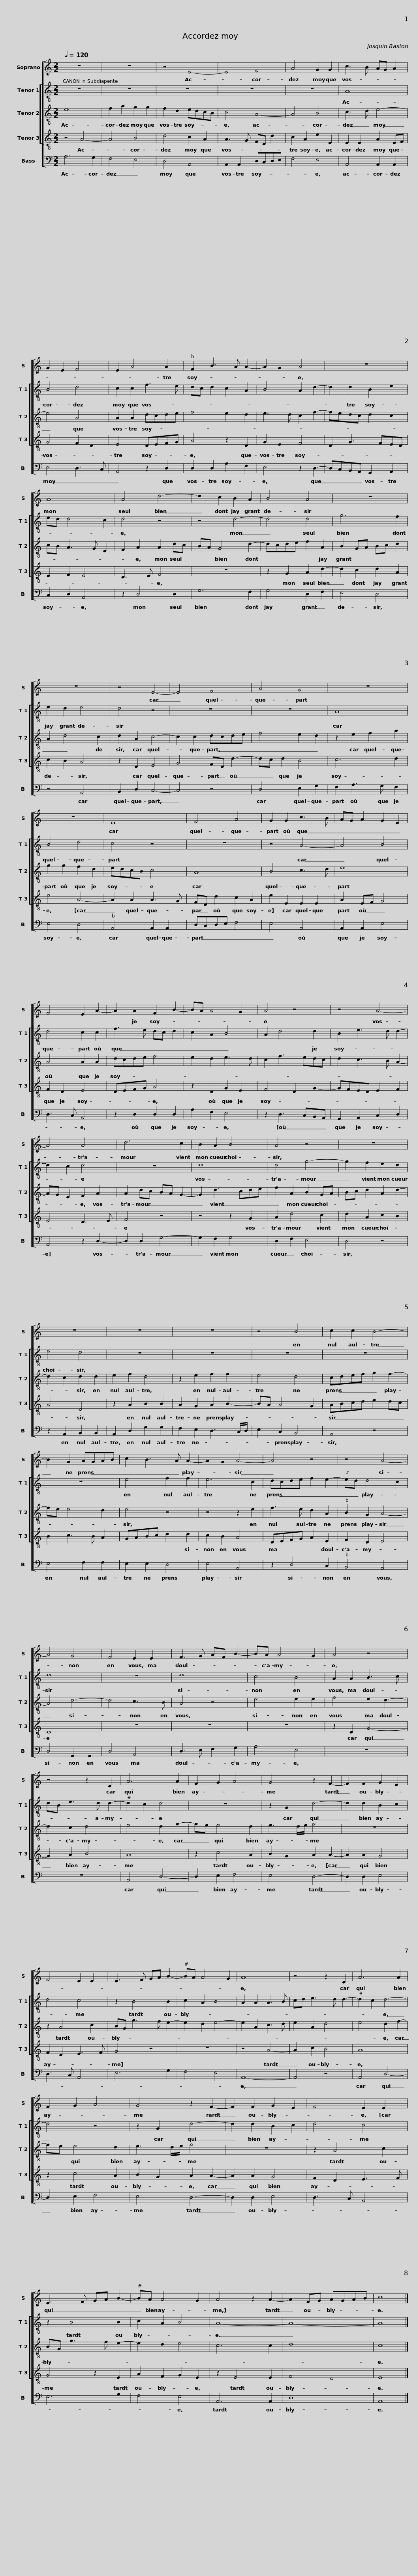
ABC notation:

X:1
%%score [ 1 [ 2 3 4 ] 5 ]
L:1/8
Q:1/4=120
M:2/2
I:linebreak $
K:C
V:1 treble
V:2 treble-8
V:3 treble-8
V:4 treble-8
V:5 bass
V:1
 z8 | z8 | z4 E4- | E4 F4 | A4 G2 G2 |$ %5
 c3 B AG A2 | G2 E2 F4 | E2 A4 A2 | F2 B3 A A2- | A2 G2 A4 |$ %10
 z8 |$ A8 | A4 d4- | d2 c2 B2 A2 | B4 A4 | %15
 z8 |$ z8 |$ z4 E4- | E4 F4 | A4 G4 | %20
 z8 | z8 |$ E8 |$ F4 A4 | G2 G2 c3 B | %25
 AG A2 G2 E2 | F4 E2 A2- | A2 A2 F2 B2- |$ BA A4 G2 |$ A4 z4 | %30
 z4 A4- | A4 A4 | d6 c2 | B2 A2 B4 |$ A4 z4 |$ %35
 z8 | z8 | z8 | z8 | z4 B4 |$ %40
 c2 c2 B4- |$ B2 G2 AGAB | c2 B3 A A2- | A2 G2 A4- | A4 z4 | %45
 z4 A4- |$ A4 G4 |$ F4 E2 E2 | F3 G AF B2- | BA A4 G2 | %50
 A4 z4 | z4 z2 D2 | A6 A2 |$ F2 G2 A4 | G4 z2 F2- | %55
 F2 F2 G2 E2 | F4 E2 E2 | E3 F GA B2- | BA A4 G2 |$ A8 | %60
 z4 z2 D2 | A6 A2 | F2 G2 A4 | G4 z2 F2- | F2 F2 G2 E2 |$ %65
 F4 E2 E2 | E3 F GA B2- | BA A4 G2 | A4 z2 A2- | A2 FG AGAB | %70
 c8 |] %71
V:2
 z8 | z8 | z8 | z8 | z8 |$ %5
 A8 | B4 d4 | c2 c2 f3 e | dc d2 c2 A2 | B4 A2 d2- |$ %10
 d2 d2 B2 e2 |$ ed d4 c2 | d4 z4 | z4 d4- | d4 d4 | %15
 g6 f2 |$ e2 d2 e4 |$ d4 z4 | z8 | z8 | %20
 A8 | B4 d4 |$ c4 z4 |$ z8 | z4 A4- | %25
 A4 B4 | d4 c2 c2 | f3 e dc d2 |$ c2 A2 B4 |$ A2 d4 d2 | %30
 B2 e3 d d2- | d2 c2 d4 | z8 | d8 |$ d4 g4- |$ %35
 g2 f2 e2 d2 | e4 d4 | z8 | z8 | z8 |$ %40
 z8 |$ z8 | e4 f2 f2 | e6 c2 | dcde f2 e2- | %45
 ed d4 c2 |$ d8 |$ z8 | d8 | c4 B4 | %50
 A2 A2 B3 c | dB e3 d d2- | d2 c2 d4 |$ z8 | z2 G2 d4- | %55
 d2 d2 B2 c2 | d4 c4 | z2 B4 B2 | c2 A2 B4 |$ A2 A2 A3 B | %60
 cd e3 d d2- | d2 c2 d4- | d4 z4 | z2 G2 d4- | d2 d2 B2 c2 |$ %65
 d4 c4 | z2 B4 B2 | c2 A2 B4 | A8- | A8- | %70
 A8 |] %71
V:3
 e8 | f2 a2 g2 g2 | f2 d2 edcB | c4 A4- | A4 B4 |$ %5
 c3 d e4- | e4 A4 | A2 A2 dcde | f4 e2 d2 | e3 d c2 f2- |$ %10
 fedc d2 c2 |$ cB A3 G E2 | F2 A2 A2 dc | BA G4 d2- | dcde f2 A2 | %15
 B2 GA Bc d2 |$ A2 d4 c2 |$ d2 A2 c4- | c2 c2 dcde | f4 e2 d2 | %20
 z2 e2 f2 a2 | g2 g2 f2 d2 |$ edcB c4 |$ A8 | B4 c3 d | %25
 e8 | A4 A2 A2 | dcde f4 |$ e2 d2 e3 d |$ c2 f3 edc | %30
 d2 c3 B A2- | AG E2 F2 A2 | A2 dc BA G2- | G2 d3 cde |$ f2 A2 B2 GA |$ %35
 Bc d2 A2 d2- | d2 c2 d2 d2 | e2 f2 d4 | z2 e2 f2 f2 | e4 d4 |$ %40
 cdef g2 f2- |$ fe e4 d2 | e4 z4 | z4 z2 e2 | f3 e d2 A2 | %45
 B2 G2 A4- |$ A4 d4- |$ d4 c3 B | A4 z4 | e4 e2 e2 | %50
 f4 e2 d2- | d2 c2 d4 | e4 d2 f2- |$ fe e4 d2 | e3 d/e/ f4 | %55
 z8 | z2 A4 c2 | BG g3 f e2- | e2 d2 e4- |$ e2 A2 c3 d | %60
 e2 A2 d4 | e4 d2 f2- | fe e4 d2 | e3 d/e/ f4 | z8 |$ %65
 z2 A4 c2 | BG g3 f e2- | e2 d2 e4 | c6 c2 | d8 | %70
 c8 |] %71
V:4
 z4 A4- | A4 B4 | d4 c2 A2 | A3 G FD d2 | c2 A2 e2 E2 |$ %5
 E2 E2 A2 EF | G4 F2 D2 | E4 DEFG | A4 z2 D2 | G2 E2 F4 |$ %10
 D2 G3 FED |$ E2 F2 E4 | D3 E F4 | z8 | z2 G2 A2 d2- | %15
 d2 c2 d2 A2 |$ c2 B2 A4 |$ z2 D2 E4 | G4 FD d2- | dc d2 B4 | %20
 c6 d2 | e4 A4- |$ A2 A2 A3 G |$ FD d2 c2 A2 | e2 E2 E2 E2 | %25
 A2 EF G4 | F2 D2 E4 | DEFG A4 |$ z2 D2 G2 E2 |$ F4 D2 G2- | %30
 GFED E2 F2 | E4 D3 E | F4 z4 | z4 z2 G2 |$ A2 d4 c2 |$ %35
 d2 A2 c2 B2 | A4 D4 | z2 A2 B2 B2 | A2 G2 A2 B2- | BA A4 G2 |$ %40
 ABcd e2 dc |$ B2 c3 B A2 | GABc d2 d2 | c2 B2 A4 | DEFG A2 E2 | %45
 F2 D2 E4 |$ D8 |$ z8 | z8 | z8 | %50
 z2 D2 G4- | G2 A2 B4 | A8 |$ z2 c4 A2 | B2 G2 A2 A2- | %55
 A2 A2 G4 | F2 D2 E3 F | G4 z4 | z8 |$ z4 A4- | %60
 A2 c2 B4 | A8 | z2 c4 A2 | B2 G2 A2 A2- | A2 A2 G4 |$ %65
 F2 D2 E3 F | G4 z2 E2 | A2 F2 G2 E2 | z2 E4 E2 | F4 D4 | %70
 E8 |] %71
V:5
 A,6 G,2 | F,4 E,4 | D,4 A,,4 | A,,2 A,,2 D,C,D,E, | F,4 E,4 |$ %5
 A,,4 A,,2 A,,2 | E,4 D,3 C, | A,,4 z2 D,2 | D,2 D,2 A,2 F,2 | E,4 z2 D,2- |$ %10
 D,C,B,,A,, G,,2 A,,2 |$ C,2 D,2 A,,4 | z2 D,4 D,2 | G,6 F,2 | G,4 D,2 F,2 | %15
 E,4 D,4 |$ z4 A,,4 |$ B,,2 D,2 C,4- | C,4 z4 | D,4 E,2 G,2 | %20
 F,2 A,3 G, F,2 | E,4 D,4 |$ A,,4 A,,2 A,,2 |$ D,C,D,E, F,4 | E,4 A,,4 | %25
 A,,2 A,,2 E,4 | D,3 C, A,,4 | z2 D,2 D,2 D,2 |$ A,2 F,2 E,4 |$ z2 D,3 C,B,,A,, | %30
 G,,2 A,,2 C,2 D,2 | A,,4 z2 D,2- | D,2 D,2 G,4- | G,2 F,2 G,4 |$ D,2 F,2 E,4 |$ %35
 D,4 z4 | z2 A,,2 B,,2 B,,2 | A,,2 D,2 G,2 G,2 | F,2 E,2 D,3 C,/D,/ | E,2 C,2 B,,4 |$ %40
 A,,4 z4 |$ E,4 F,2 F,2 | E,2 E,2 D,4 | E,4 A,,4 | z2 D,4 C,2 | %45
 B,,4 A,,4 |$ D,4 G,,2 G,,2 |$ D,4 A,,4 | D,3 E, F,2 G,2 | A,4 E,4 | %50
 z8 | z8 | A,,4 D,4- |$ D,2 E,2 F,4 | E,4 D,4- | %55
 D,2 D,2 E,4 | D,3 C, A,,4 | E,6 G,2 | F,4 E,4 |$ A,,8- | %60
 A,,4 z4 | A,,4 D,4- | D,2 E,2 F,4 | E,4 D,4- | D,2 D,2 E,4 |$ %65
 D,3 C, A,,4 | E,6 G,2 | F,4 E,4 | A,,6 A,,2 | D,8 | %70
 A,,8 |] %71
